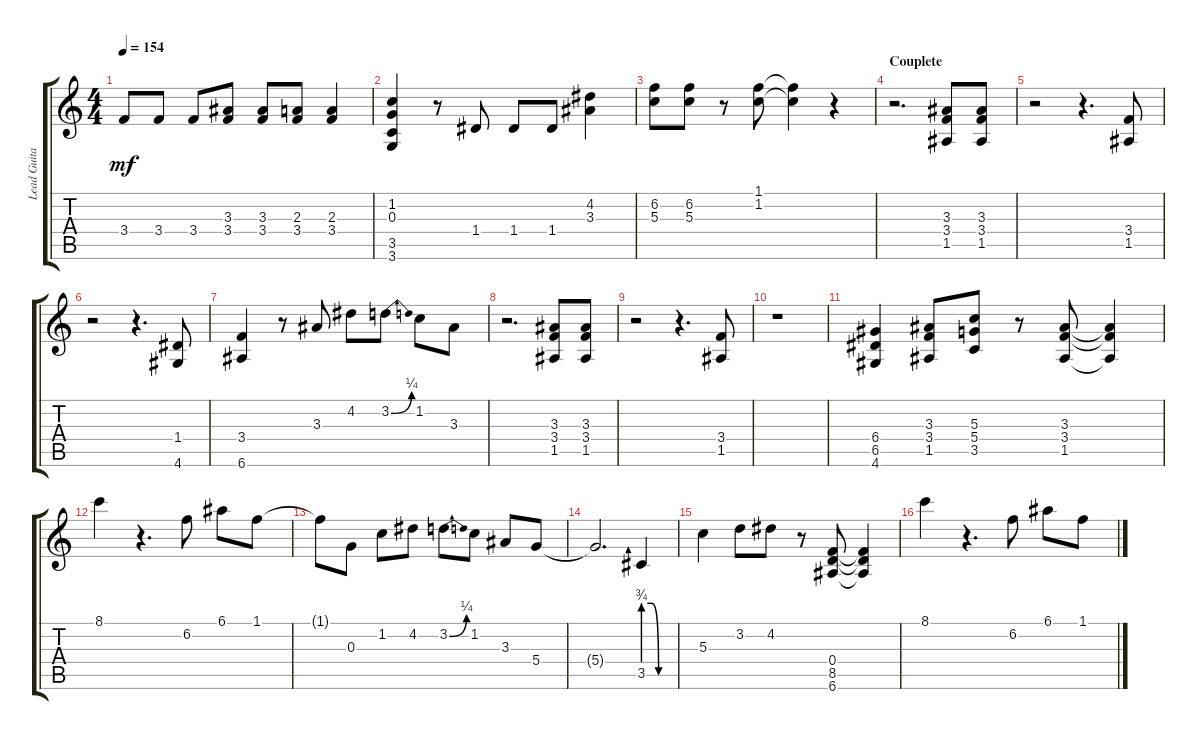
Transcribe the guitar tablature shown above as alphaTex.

\track ("Lead Guitar" "Lead Guita") {instrument distortionguitar}
\staff {score tabs}
\tuning (E4 B3 G3 D3 A2 E2) {hide}
\ts (4 4)
\tempo 154
\clef g2
\ks c
3.4.8{dy mf} 3.4.8 3.4.8 (3.3 3.4).8 (3.3 3.4).8 (2.3 3.4).8 (2.3 3.4).4 |
(1.2 0.3 3.5 3.6).4 r.8 1.4.8 1.4.8 1.4.8 (4.2 3.3).4 |
(6.2 5.3).8 (6.2 5.3).8 r.8 (1.1 1.2).8 (1.1{t} 1.2{t}).4 r.4 |
\section ("" "Couplete")
r.2{d} (3.3 3.4 1.5).8 (3.3 3.4 1.5).8 |
r.2 r.4{d} (3.4 1.5).8 |
r.2 r.4{d} (1.4 4.6).8 |
(3.4 6.6).4 r.8 3.3.8 4.2.8 3.2{be (bend 0 0 60 1)}.8 1.2.8 3.3.8 |
r.2{d} (3.3 3.4 1.5).8 (3.3 3.4 1.5).8 |
r.2 r.4{d} (3.4 1.5).8 |
r.1 |
(6.4 6.5 4.6).4 (3.3 3.4 1.5).8 (5.3 5.4 3.5).8 r.8 (3.3 3.4 1.5).8 (3.3{t} 3.4{t} 1.5{t}).4 |
8.1.4 r.4{d} 6.2.8 6.1.8 1.1.8 |
1.1{t}.8 0.3.8 1.2.8 4.2.8 3.2{be (bend 0 0 60 1)}.8 1.2.8 3.3.8 5.4.8 |
5.4{t}.2{d} 3.5{be (custom 0 3 15 3 30 0 60 0)}.4 |
5.3.4 3.2.8 4.2.8 r.8 (0.4 8.5 6.6).8 (0.4{t} 8.5{t} 6.6{t}).4 |
8.1.4 r.4{d} 6.2.8 6.1.8 1.1.8
